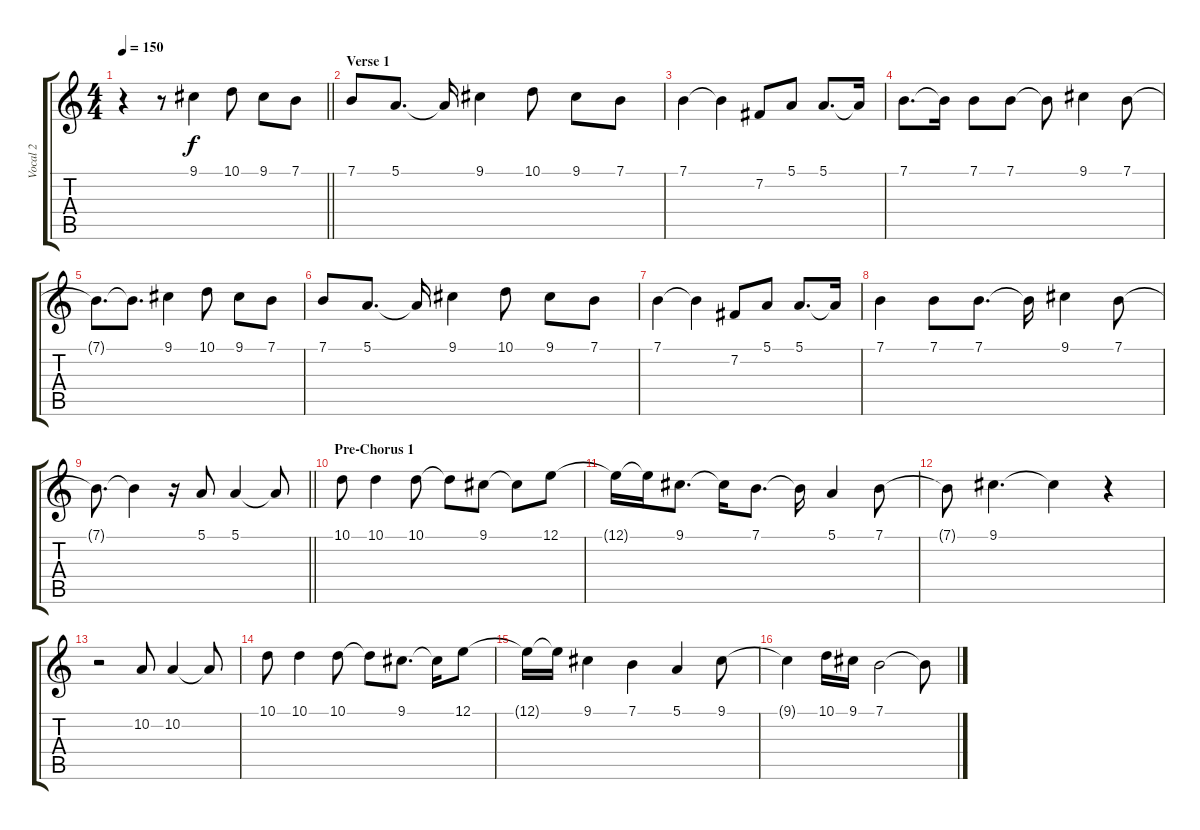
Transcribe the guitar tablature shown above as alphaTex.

\track ("Vocal 2" "Vocal 2") {instrument lead2sawtooth}
\staff {score tabs}
\tuning (E4 B3 G3 D3 A2 E2) {hide}
\ts (4 4)
\tempo 150
\clef g2
\barLineRight lightlight
\ks c
r.4{dy f} r.8 9.1.4 10.1.8 9.1.8 7.1.8 |
\section ("" "Verse 1")
7.1.8 5.1.8{d} 5.1{t}.16 9.1.4 10.1.8 9.1.8 7.1.8 |
7.1.4 7.1{t}.4 7.2.8 5.1.8 5.1.8{d} 5.1{t}.16 |
7.1.8{d} 7.1{t}.16 7.1.8 7.1.8 7.1{t}.8 9.1.4 7.1.8 |
7.1{t}.8{d} 7.1{t}.8{d} 9.1.4 10.1.8 9.1.8 7.1.8 |
7.1.8 5.1.8{d} 5.1{t}.16 9.1.4 10.1.8 9.1.8 7.1.8 |
7.1.4 7.1{t}.4 7.2.8 5.1.8 5.1.8{d} 5.1{t}.16 |
7.1.4 7.1.8 7.1.8{d} 7.1{t}.16 9.1.4 7.1.8 |
\barLineRight lightlight
7.1{t}.8{d} 7.1{t}.4 r.16 5.1.8 5.1.4 5.1{t}.8 |
\section ("" "Pre-Chorus 1")
10.1.8 10.1.4 10.1.8 10.1{t}.8 9.1.8 9.1{t}.8 12.1.8 |
12.1{t}.16 12.1{t}.16 9.1.8{d} 9.1{t}.16 7.1.8{d} 7.1{t}.16 5.1.4 7.1.8 |
7.1{t}.8 9.1.4{d} 9.1{t}.4 r.4 |
r.2 10.2.8 10.2.4 10.2{t}.8 |
10.1.8 10.1.4 10.1.8 10.1{t}.8 9.1.8{d} 9.1{t}.16 12.1.8 |
12.1{t}.16 12.1{t}.16 9.1.4 7.1.4 5.1.4 9.1.8 |
9.1{t}.4 10.1.16 9.1.16 7.1.2 7.1{t}.8
